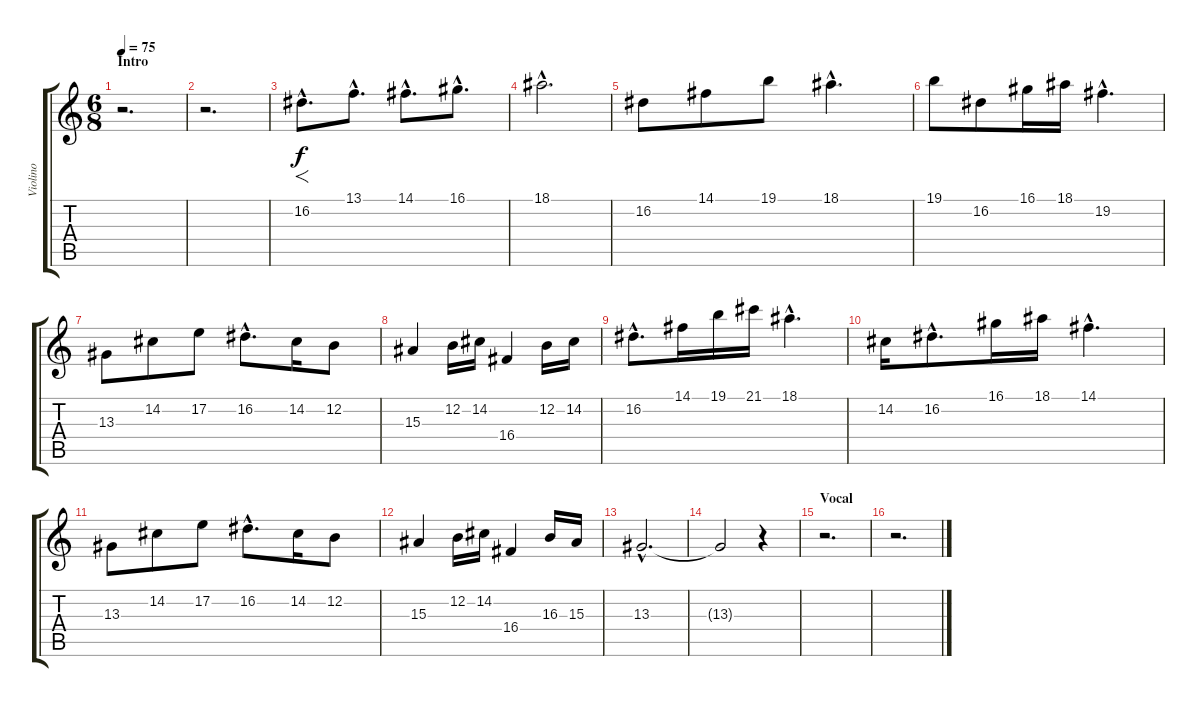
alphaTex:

\track ("Violino" "Violino") {instrument violin}
\staff {score tabs}
\tuning (E4 B3 G3 D3 A2 E2) {hide}
\ts (6 8)
\section ("" "Intro")
\tempo 75
\clef g2
\ks c
r.2{d dy f instrument violin} |
r.2{d} |
16.2{hac}.8{f d} 13.1{hac}.8{d} 14.1{hac}.8{d} 16.1{hac}.8{d} |
18.1{hac}.2{d} |
16.2.8 14.1.8 19.1.8 18.1{hac}.4{d} |
19.1.8 16.2.8 16.1.16 18.1.16 19.2{hac}.4{d} |
13.3.8 14.2.8 17.2.8 16.2{hac}.8{d} 14.2.16 12.2.8 |
15.3.4 12.2.16 14.2.16 16.4.4 12.2.16 14.2.16 |
16.2{hac}.8{d} 14.1.16 19.1.16 21.1.16 18.1{hac}.4{d} |
14.2.16 16.2{hac}.8{d} 16.1.16 18.1.16 14.1{hac}.4{d} |
13.3.8 14.2.8 17.2.8 16.2{hac}.8{d} 14.2.16 12.2.8 |
15.3.4 12.2.16 14.2.16 16.4.4 16.3.16 15.3.16 |
13.3{hac}.2{d volume 2} |
13.3{t}.2 r.4 |
\section ("" "Vocal")
r.2{d} |
r.2{d}
